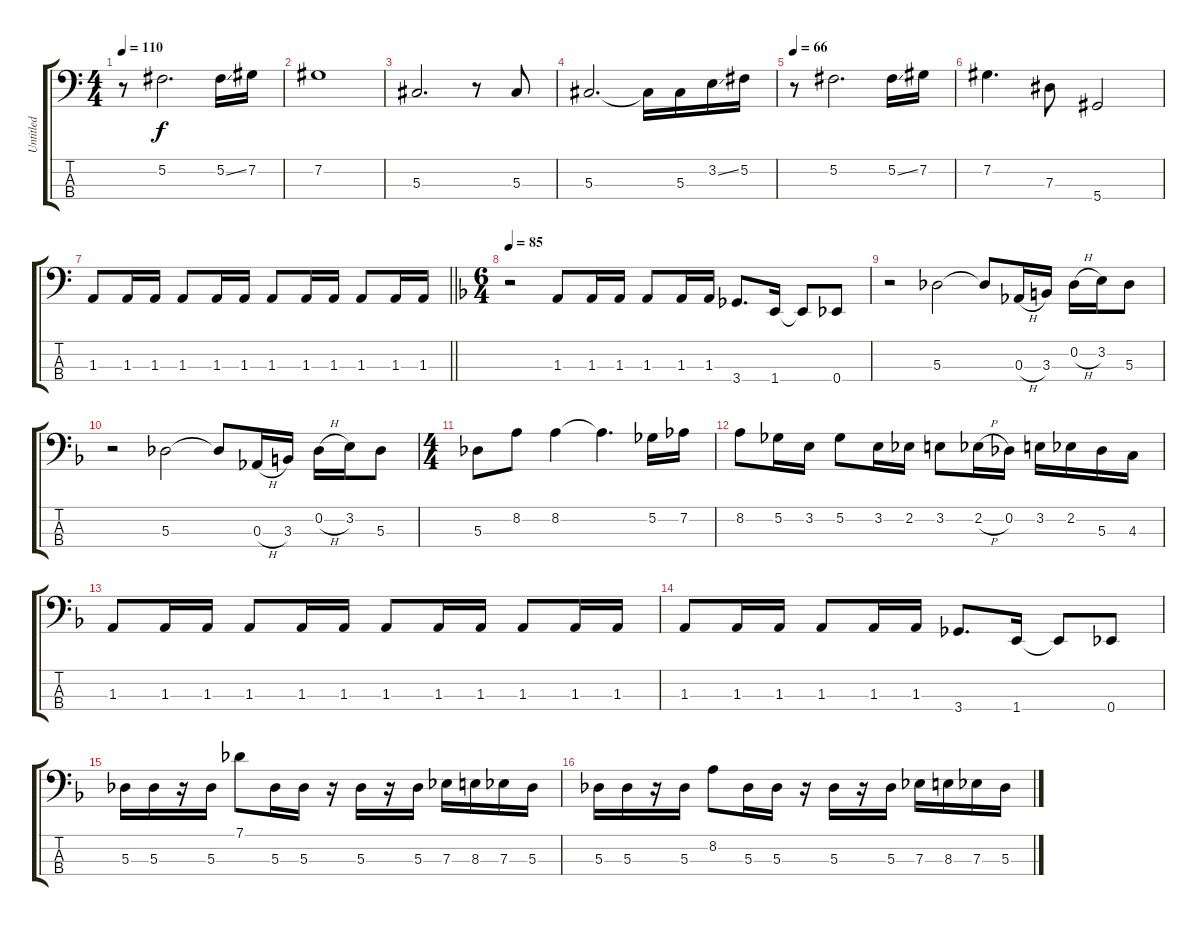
\track ("Untitled" "Untitled") {instrument electricbassfinger}
\staff {score tabs}
\tuning (Gb2 Db2 Ab1 Eb1) {hide}
\ts (4 4)
\tempo 110
\clef f4
\ks c
r.8{dy f} 5.2.2{d} 5.2{ss}.16 7.2.16 |
7.2.1 |
5.3.2{d} r.8 5.3.8 |
5.3.2{d} 5.3{t}.16 5.3.16 3.2{ss}.16 5.2.16 |
\tempo 66
r.8 5.2.2{d} 5.2{ss}.16 7.2.16 |
7.2.4{d} 7.3.8 5.4.2 |
\barLineRight lightlight
1.3.8 1.3.16 1.3.16 1.3.8 1.3.16 1.3.16 1.3.8 1.3.16 1.3.16 1.3.8 1.3.16 1.3.16 |
\ts (6 4)
\tempo 85
\ks f
r.2 1.3.8 1.3.16 1.3.16 1.3.8 1.3.16 1.3.16 3.4.8{d} 1.4.16 1.4{t}.8 0.4.8 |
r.2 5.3.2 5.3{t}.8 0.3{h}.16 3.3.16 0.2{h}.16 3.2.16 5.3.8 |
r.2 5.3.2 5.3{t}.8 0.3{h}.16 3.3.16 0.2{h}.16 3.2.16 5.3.8 |
\ts (4 4)
5.3.8 8.2.8 8.2.4 8.2{t}.4{d} 5.2.16 7.2.16 |
8.2.8 5.2.16 3.2.16 5.2.8 3.2.16 2.2.16 3.2.8 2.2{h}.16 0.2.16 3.2.16 2.2.16 5.3.16 4.3.16 |
1.3.8 1.3.16 1.3.16 1.3.8 1.3.16 1.3.16 1.3.8 1.3.16 1.3.16 1.3.8 1.3.16 1.3.16 |
1.3.8 1.3.16 1.3.16 1.3.8 1.3.16 1.3.16 3.4.8{d} 1.4.16 1.4{t}.8 0.4.8 |
5.3.16 5.3.16 r.16 5.3.16 7.1.8 5.3.16 5.3.16 r.16 5.3.16 r.16 5.3.16 7.3.16 8.3.16 7.3.16 5.3.16 |
5.3.16 5.3.16 r.16 5.3.16 8.2.8 5.3.16 5.3.16 r.16 5.3.16 r.16 5.3.16 7.3.16 8.3.16 7.3.16 5.3.16
